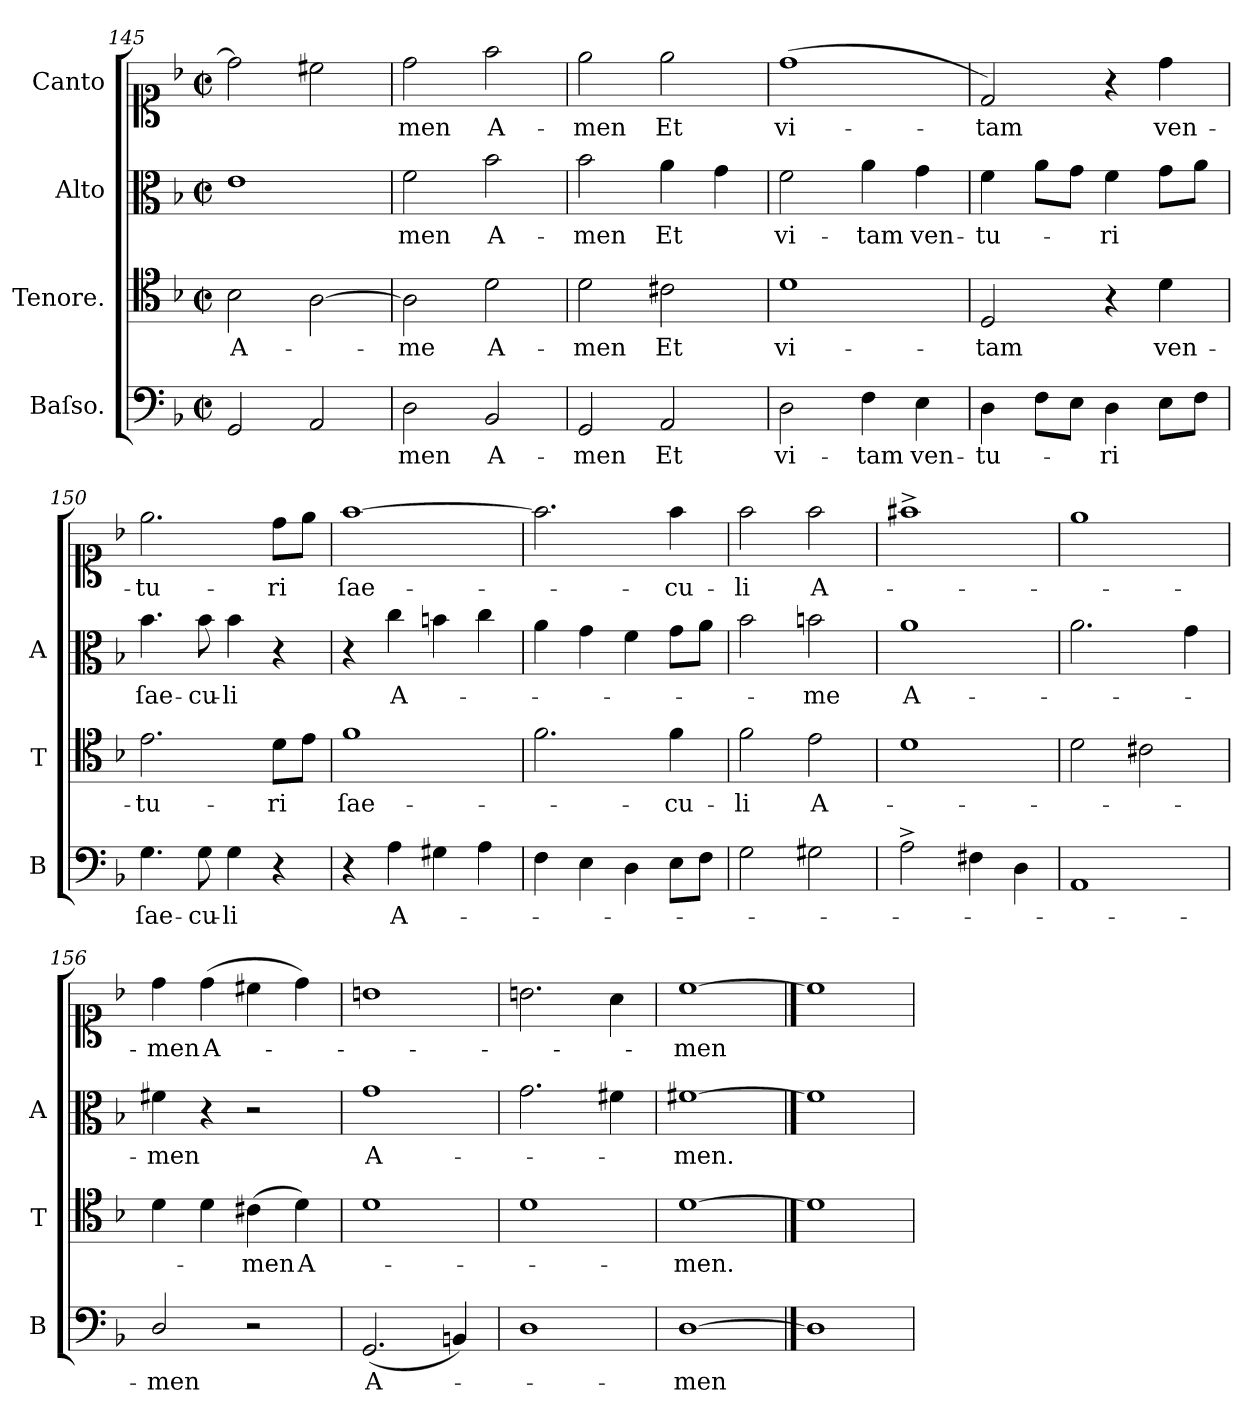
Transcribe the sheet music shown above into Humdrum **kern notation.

**kern	**text	**kern	**text	**kern	**text	**kern	**text
*part4	*part4	*part3	*part3	*part2	*part2	*part1	*part1
*staff4	*staff4	*staff3	*staff3	*staff2	*staff2	*staff1	*staff1
*I"Baſso.	*	*I"Tenore.	*	*I"Alto	*	*I"Canto	*
*I'B	*	*I'T	*	*I'A	*	*	*
*clefF4	*	*clefC4	*	*clefC3	*	*clefC1	*
*k[b-]	*	*k[b-]	*	*k[b-]	*	*k[b-]	*
*M2/2	*	*M2/2	*	*M2/2	*	*M2/2	*
*met(c|)	*	*met(c|)	*	*met(c|)	*	*met(c|)	*
=145	=145	=145	=145	=145	=145	=145	=145
2GG/	.	2B-\	A-	1e	.	2dd\]	.
2AA/	.	[2A\	.	.	.	2cc#X\	.
=146	=146	=146	=146	=146	=146	=146	=146
2D\	-men	2A\]	-me	2f\	-men	2dd\	-men
2BB-/	A-	2d\	A-	2b-\	A-	2ff\	A-
=147	=147	=147	=147	=147	=147	=147	=147
2GG/	-men	2d\	-men	2b-\	-men	2ee\	-men
2AA/	Et	2c#X\	Et	4a\	Et	2ee\	Et
.	.	.	.	4g\	.	.	.
=148	=148	=148	=148	=148	=148	=148	=148
2D\	vi-	1d	vi-	2f\	vi-	(1dd	vi-
4F\	-tam	.	.	4a\	-tam	.	.
4E\	ven-	.	.	4g\	ven-	.	.
=149	=149	=149	=149	=149	=149	=149	=149
4D\	-tu-	2D/	-tam	4f\	-tu-	2d/)	-tam
8F\L	.	.	.	8a\L	.	.	.
8E\J	.	.	.	8g\J	.	.	.
4D\	-ri	4r	.	4f\	-ri	4r	.
8E\L	.	4d\	ven-	8g\L	.	4dd\	ven-
8F\J	.	.	.	8a\J	.	.	.
=150	=150	=150	=150	=150	=150	=150	=150
4.G\	ſae-	2.e\	-tu-	4.b-\	ſae-	2.ee\	-tu-
8G\	-cu-	.	.	8b-\	-cu-	.	.
4G\	-li	.	.	4b-\	-li	.	.
4r	.	8d\L	-ri	4r	.	8dd\L	-ri
.	.	8e\J	.	.	.	8ee\J	.
=151	=151	=151	=151	=151	=151	=151	=151
4r	.	1f	ſae-	4r	.	[1ff	ſae-
4A\	A-	.	.	4cc\	A-	.	.
4G#X\	.	.	.	4bn\	.	.	.
4A\	.	.	.	4cc\	.	.	.
=152	=152	=152	=152	=152	=152	=152	=152
4F\	.	2.f\	.	4a\	.	2.ff\]	.
4E\	.	.	.	4g\	.	.	.
4D\	.	.	.	4f\	.	.	.
8E\L	.	4f\	-cu-	8g\L	.	4ff\	-cu-
8F\J	.	.	.	8a\J	.	.	.
=153	=153	=153	=153	=153	=153	=153	=153
2G\	.	2f\	-li	2b-\	.	2ff\	-li
2G#X\	.	2e\	A-	2bn\	-me	2ff\	A-
=154	=154	=154	=154	=154	=154	=154	=154
2A^\	.	1d	.	1a	A-	1ff#X^	.
4F#X\	.	.	.	.	.	.	.
4D\	.	.	.	.	.	.	.
=155	=155	=155	=155	=155	=155	=155	=155
1AA	.	2d\	.	2.a\	.	1ee	.
.	.	2c#X\	.	.	.	.	.
.	.	.	.	4g\	.	.	.
=156	=156	=156	=156	=156	=156	=156	=156
2D/	-men	4d\	.	4f#X\	-men	4dd\	-men
.	.	4d\	.	4r	.	(4dd\	A-
2r	.	(4c#X\	-men	2r	.	4cc#X\	.
.	.	4d\)	A-	.	.	4dd\)	.
=157	=157	=157	=157	=157	=157	=157	=157
(2.GG/	A-	1d	.	1g	A-	1bn	.
4BBn/)	.	.	.	.	.	.	.
=158	=158	=158	=158	=158	=158	=158	=158
1D	.	1d	.	2.g\	.	2.bn\	.
.	.	.	.	4f#X\	.	4a\	.
=159	=159	=159	=159	=159	=159	=159	=159
[1D	-men	[1d	-men.	[1f#X	-men.	[1cc	-men
==160	==160	==160	==160	==160	==160	==160	==160
1D]	.	1d]	.	1f#]	.	1cc]	.
=	=	=	=	=	=	=	=
*-	*-	*-	*-	*-	*-	*-	*-
